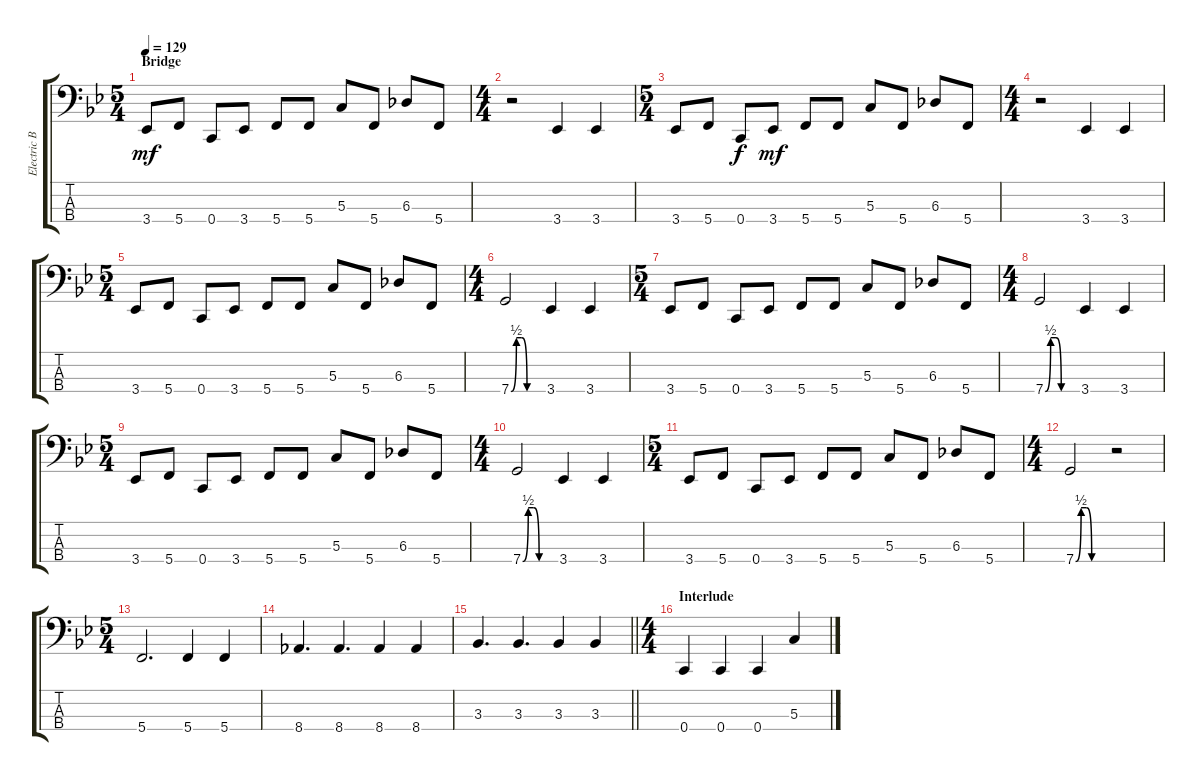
\track ("Electric Bass" "Electric B") {instrument electricbassfinger}
\staff {score tabs}
\tuning (F2 C2 G1 C1) {hide}
\ts (5 4)
\section ("" "Bridge")
\tempo 129
\clef f4
\ks bb
3.4.8{dy mf} 5.4.8 0.4.8 3.4.8 5.4.8 5.4.8 5.3.8 5.4.8 6.3.8 5.4.8 |
\ts (4 4)
r.2 3.4.4 3.4.4 |
\ts (5 4)
3.4.8 5.4.8 0.4.8{dy f} 3.4.8{dy mf} 5.4.8 5.4.8 5.3.8 5.4.8 6.3.8 5.4.8 |
\ts (4 4)
r.2 3.4.4 3.4.4 |
\ts (5 4)
3.4.8 5.4.8 0.4.8 3.4.8 5.4.8 5.4.8 5.3.8 5.4.8 6.3.8 5.4.8 |
\ts (4 4)
7.4{be (custom 0 0 10 2 20 2 30 0 60 0)}.2 3.4.4 3.4.4 |
\ts (5 4)
3.4.8 5.4.8 0.4.8 3.4.8 5.4.8 5.4.8 5.3.8 5.4.8 6.3.8 5.4.8 |
\ts (4 4)
7.4{be (custom 0 0 10 2 20 2 30 0 60 0)}.2 3.4.4 3.4.4 |
\ts (5 4)
3.4.8 5.4.8 0.4.8 3.4.8 5.4.8 5.4.8 5.3.8 5.4.8 6.3.8 5.4.8 |
\ts (4 4)
7.4{be (custom 0 0 10 2 20 2 30 0 60 0)}.2 3.4.4 3.4.4 |
\ts (5 4)
3.4.8 5.4.8 0.4.8 3.4.8 5.4.8 5.4.8 5.3.8 5.4.8 6.3.8 5.4.8 |
\ts (4 4)
7.4{be (custom 0 0 10 2 20 2 30 0 60 0)}.2 r.2 |
\ts (5 4)
5.4.2{d} 5.4.4 5.4.4 |
8.4.4{d} 8.4.4{d} 8.4.4 8.4.4 |
\barLineRight lightlight
3.3.4{d} 3.3.4{d} 3.3.4 3.3.4 |
\ts (4 4)
\section ("" "Interlude")
0.4.4 0.4.4 0.4.4 5.3.4
